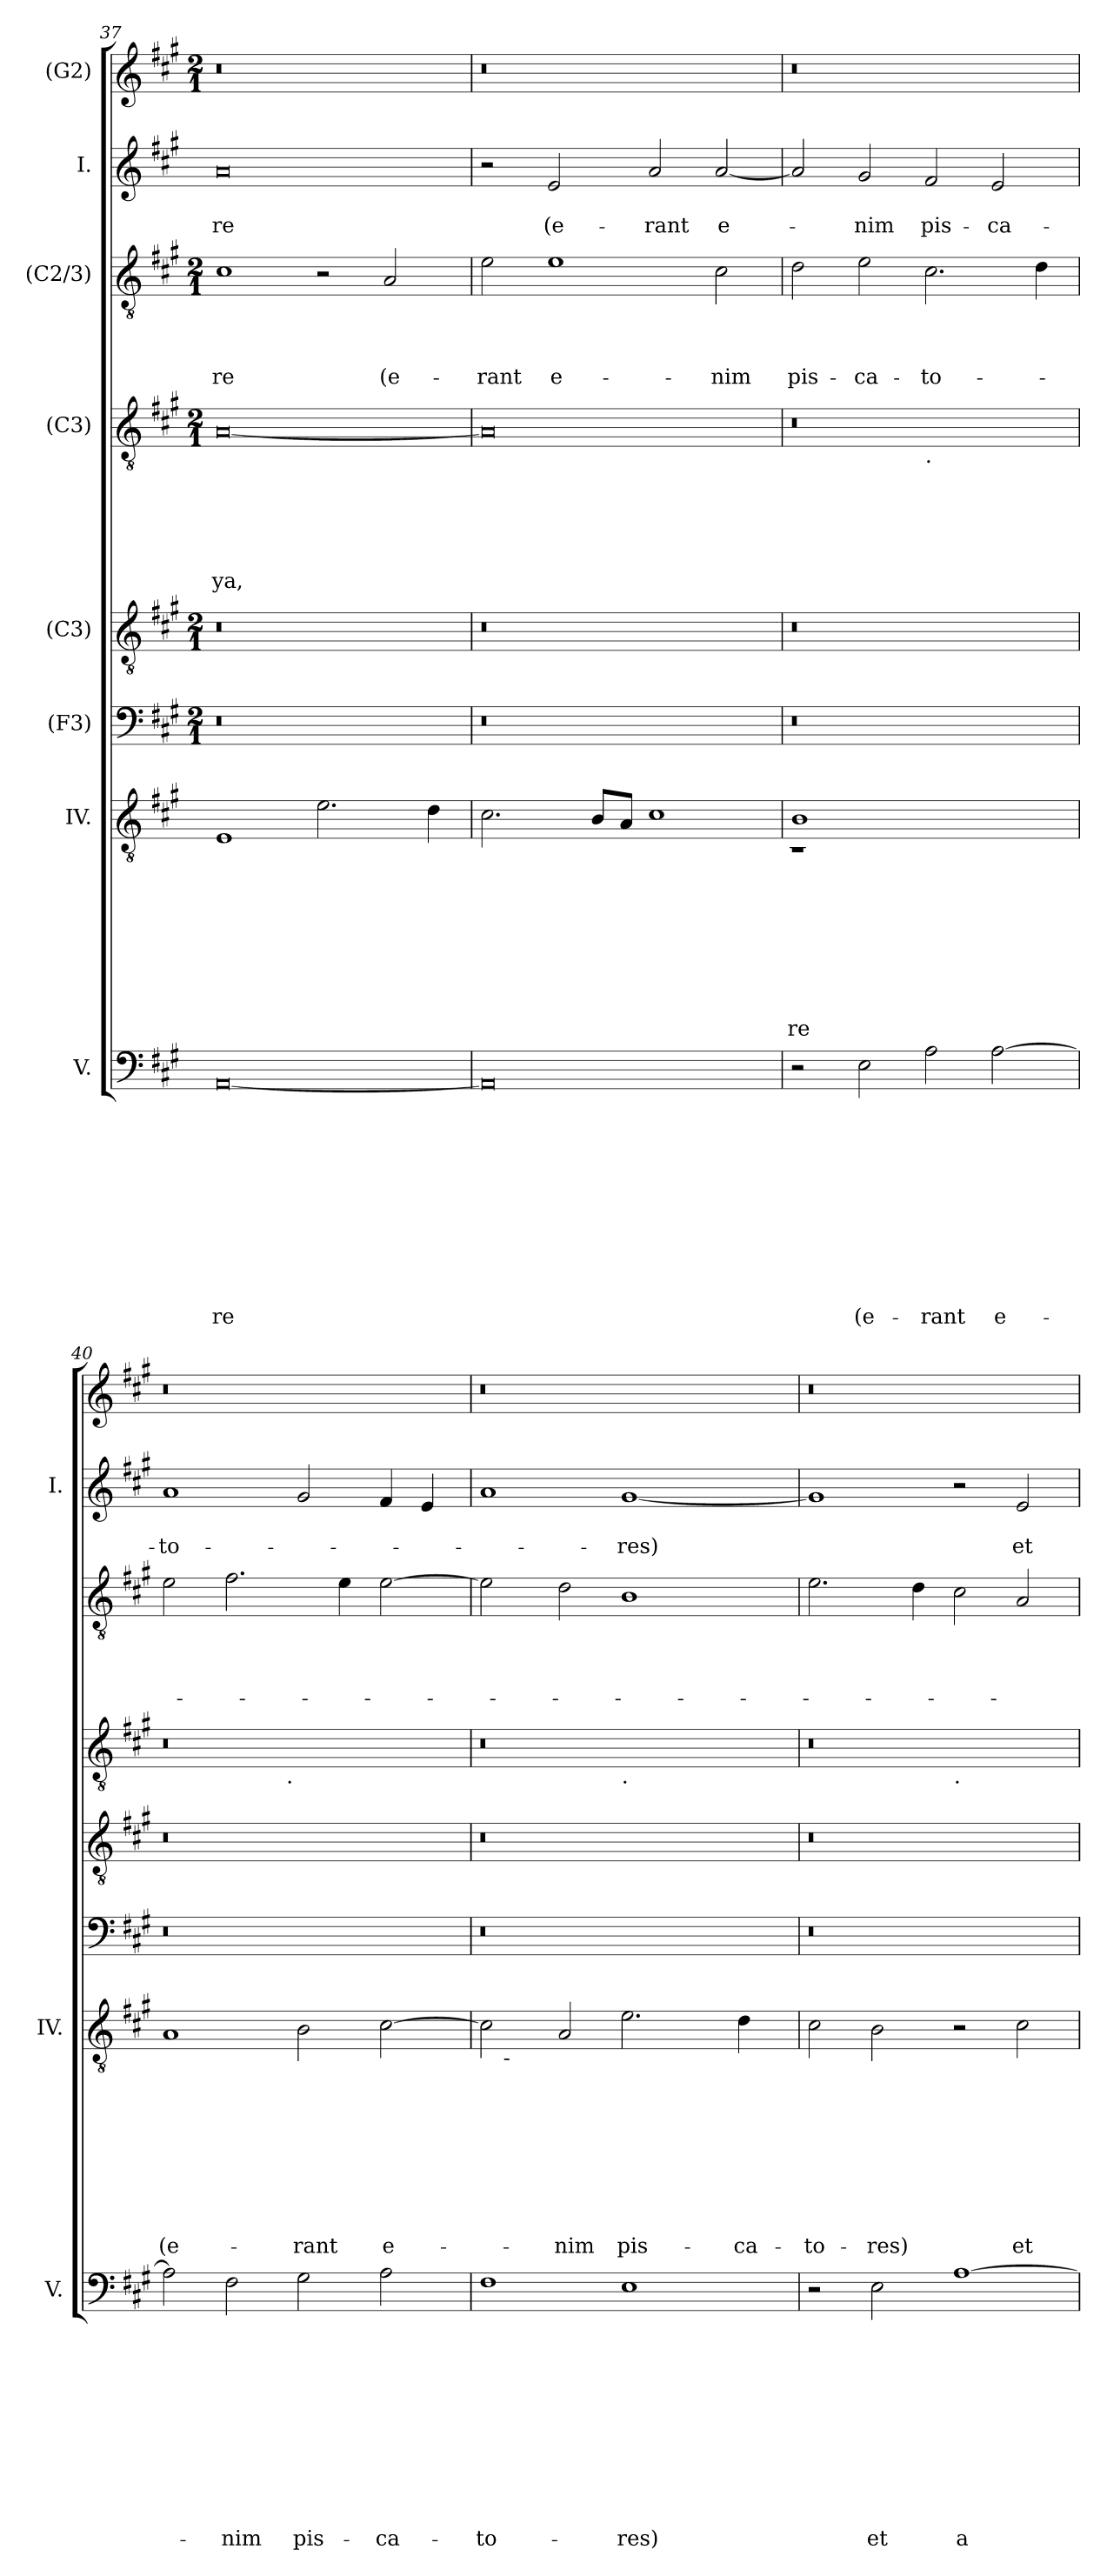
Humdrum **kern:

**kern	**text	**text	**text	**text	**text	**text	**text	**text	**text	**text	**text	**kern	**text	**text	**text	**text	**text	**text	**text	**text	**text	**kern	**kern	**kern	**text	**text	**text	**text	**text	**text	**kern	**text	**text	**text	**text	**kern	**text	**text	**kern
*part8	*part8	*part8	*part8	*part8	*part8	*part8	*part8	*part8	*part8	*part8	*part8	*part7	*part7	*part7	*part7	*part7	*part7	*part7	*part7	*part7	*part7	*part6	*part5	*part4	*part4	*part4	*part4	*part4	*part4	*part4	*part3	*part3	*part3	*part3	*part3	*part2	*part2	*part2	*part1
*staff8	*staff8	*staff8	*staff8	*staff8	*staff8	*staff8	*staff8	*staff8	*staff8	*staff8	*staff8	*staff7	*staff7	*staff7	*staff7	*staff7	*staff7	*staff7	*staff7	*staff7	*staff7	*staff6	*staff5	*staff4	*staff4	*staff4	*staff4	*staff4	*staff4	*staff4	*staff3	*staff3	*staff3	*staff3	*staff3	*staff2	*staff2	*staff2	*staff1
*I"V.	*	*	*	*	*	*	*	*	*	*	*	*I"IV.	*	*	*	*	*	*	*	*	*	*I"(F3)	*I"(C3)	*I"(C3)	*	*	*	*	*	*	*I"(C2/3)	*	*	*	*	*I"I.	*	*	*I"(G2)
*I'V.	*	*	*	*	*	*	*	*	*	*	*	*I'IV.	*	*	*	*	*	*	*	*	*	*	*	*	*	*	*	*	*	*	*	*	*	*	*	*I'I.	*	*	*
*clefF4	*	*	*	*	*	*	*	*	*	*	*	*clefGv2	*	*	*	*	*	*	*	*	*	*clefF4	*clefGv2	*clefGv2	*	*	*	*	*	*	*clefGv2	*	*	*	*	*clefG2	*	*	*clefG2
*k[f#c#g#]	*	*	*	*	*	*	*	*	*	*	*	*k[f#c#g#]	*	*	*	*	*	*	*	*	*	*k[f#c#g#]	*k[f#c#g#]	*k[f#c#g#]	*	*	*	*	*	*	*k[f#c#g#]	*	*	*	*	*k[f#c#g#]	*	*	*k[f#c#g#]
*A:	*	*	*	*	*	*	*	*	*	*	*	*A:	*	*	*	*	*	*	*	*	*	*A:	*A:	*A:	*	*	*	*	*	*	*A:	*	*	*	*	*A:	*	*	*A:
*	*	*	*	*	*	*	*	*	*	*	*	*	*	*	*	*	*	*	*	*	*	*M2/1	*M2/1	*M2/1	*	*	*	*	*	*	*M2/1	*	*	*	*	*	*	*	*M2/1
=37	=37	=37	=37	=37	=37	=37	=37	=37	=37	=37	=37	=37	=37	=37	=37	=37	=37	=37	=37	=37	=37	=37	=37	=37	=37	=37	=37	=37	=37	=37	=37	=37	=37	=37	=37	=37	=37	=37	=37
!	!	!	!	!	!	!	!	!	!	!	!LO:LY:b:rj	!	!	!	!	!	!	!	!	!	!	!	!	!	!	!	!	!	!	!LO:LY:b	!	!	!	!	!LO:LY:b	!	!	!LO:LY:b:rj	!
[<0AA	.	.	.	.	.	.	.	.	.	.	re	1E	.	.	.	.	.	.	.	.	.	0r	0r	[<0A	.	.	.	.	.	ya,	1c#	.	.	.	-re	0a	.	-re	0r
.	.	.	.	.	.	.	.	.	.	.	.	2.e\	.	.	.	.	.	.	.	.	.	.	.	.	.	.	.	.	.	.	2r	.	.	.	.	.	.	.	.
!	!	!	!	!	!	!	!	!	!	!	!	!	!	!	!	!	!	!	!	!	!	!	!	!	!	!	!	!	!	!	!	!	!	!	!LO:LY:b:rj	!	!	!	!
.	.	.	.	.	.	.	.	.	.	.	.	.	.	.	.	.	.	.	.	.	.	.	.	.	.	.	.	.	.	.	2A/	.	.	.	(e-	.	.	.	.
.	.	.	.	.	.	.	.	.	.	.	.	4d\	.	.	.	.	.	.	.	.	.	.	.	.	.	.	.	.	.	.	.	.	.	.	.	.	.	.	.
=38	=38	=38	=38	=38	=38	=38	=38	=38	=38	=38	=38	=38	=38	=38	=38	=38	=38	=38	=38	=38	=38	=38	=38	=38	=38	=38	=38	=38	=38	=38	=38	=38	=38	=38	=38	=38	=38	=38	=38
!	!	!	!	!	!	!	!	!	!	!	!	!	!	!	!	!	!	!	!	!	!	!	!	!	!	!	!	!	!	!	!	!	!	!	!LO:LY:b	!	!	!	!
0AA]	.	.	.	.	.	.	.	.	.	.	.	2.c#\	.	.	.	.	.	.	.	.	.	0r	0r	0A]	.	.	.	.	.	.	2e\	.	.	.	-rant	2r	.	.	0r
!	!	!	!	!	!	!	!	!	!	!	!	!	!	!	!	!	!	!	!	!	!	!	!	!	!	!	!	!	!	!	!	!	!	!	!LO:LY:b:rj	!	!	!LO:LY:b:rj	!
.	.	.	.	.	.	.	.	.	.	.	.	.	.	.	.	.	.	.	.	.	.	.	.	.	.	.	.	.	.	.	1e	.	.	.	e-	2e/	.	(e-	.
.	.	.	.	.	.	.	.	.	.	.	.	8B/L	.	.	.	.	.	.	.	.	.	.	.	.	.	.	.	.	.	.	.	.	.	.	.	.	.	.	.
.	.	.	.	.	.	.	.	.	.	.	.	8A/J	.	.	.	.	.	.	.	.	.	.	.	.	.	.	.	.	.	.	.	.	.	.	.	.	.	.	.
!	!	!	!	!	!	!	!	!	!	!	!	!	!	!	!	!	!	!	!	!	!	!	!	!	!	!	!	!	!	!	!	!	!	!	!	!	!	!LO:LY:b	!
.	.	.	.	.	.	.	.	.	.	.	.	1c#	.	.	.	.	.	.	.	.	.	.	.	.	.	.	.	.	.	.	.	.	.	.	.	2a/	.	-rant	.
!	!	!	!	!	!	!	!	!	!	!	!	!	!	!	!	!	!	!	!	!	!	!	!	!	!	!	!	!	!	!	!	!	!	!	!LO:LY:b	!	!	!LO:LY:b:rj	!
.	.	.	.	.	.	.	.	.	.	.	.	.	.	.	.	.	.	.	.	.	.	.	.	.	.	.	.	.	.	.	2c#\	.	.	.	-nim	[<2a/	.	e-	.
=39	=39	=39	=39	=39	=39	=39	=39	=39	=39	=39	=39	=39	=39	=39	=39	=39	=39	=39	=39	=39	=39	=39	=39	=39	=39	=39	=39	=39	=39	=39	=39	=39	=39	=39	=39	=39	=39	=39	=39
*	*	*	*	*	*	*	*	*	*	*	*	*^	*	*	*	*	*	*	*	*	*	*	*	*	*	*	*	*	*	*	*	*	*	*	*	*	*	*	*
!	!	!	!	!	!	!	!	!	!	!	!	!	!LO:N:vis=1	!	!	!	!	!	!	!	!	!LO:LY:b	!	!	!	!	!	!	!	!	!	!	!	!	!	!LO:LY:b	!	!	!	!
*	*	*	*	*	*	*	*	*	*	*	*	*	*	*	*	*	*	*	*	*	*	*	*	*	*^	*	*	*	*	*	*	*	*	*	*	*	*	*	*	*
2r	.	.	.	.	.	.	.	.	.	.	.	1B	0rC	.	.	.	.	.	.	.	.	-re	0r	0r	0r	1ryy	.	.	.	.	.	.	2d\	.	.	.	pis-	2a/]	.	.	0r
!	!	!	!	!	!	!	!	!	!	!	!LO:LY:b:rj	!	!	!	!	!	!	!	!	!	!	!	!	!	!	!	!	!	!	!	!	!	!	!	!	!	!LO:LY:b	!	!	!LO:LY:b	!
2E\	.	.	.	.	.	.	.	.	.	.	(e-	.	.	.	.	.	.	.	.	.	.	.	.	.	.	.	.	.	.	.	.	.	2e\	.	.	.	-ca-	2g#/	.	-nim	.
!	!	!	!	!	!	!	!	!	!	!	!	!	!	!	!	!	!	!	!	!	!	!	!	!	!	!LO:TX:b:t=.	!	!	!	!	!	!	!	!	!	!	!	!	!	!	!
!	!	!	!	!	!	!	!	!	!	!	!LO:LY:b	!	!	!	!	!	!	!	!	!	!	!	!	!	!	!	!	!	!	!	!	!	!	!	!	!	!LO:LY:b	!	!	!LO:LY:b	!
2A\	.	.	.	.	.	.	.	.	.	.	-rant	1ryy	.	.	.	.	.	.	.	.	.	.	.	.	.	1ryy	.	.	.	.	.	.	2.c#\	.	.	.	-to-	2f#/	.	pis-	.
!	!	!	!	!	!	!	!	!	!	!	!LO:LY:b:rj	!	!	!	!	!	!	!	!	!	!	!	!	!	!	!	!	!	!	!	!	!	!	!	!	!	!	!	!	!LO:LY:b	!
[>2A\	.	.	.	.	.	.	.	.	.	.	e-	.	.	.	.	.	.	.	.	.	.	.	.	.	.	.	.	.	.	.	.	.	.	.	.	.	.	2e/	.	-ca-	.
.	.	.	.	.	.	.	.	.	.	.	.	.	.	.	.	.	.	.	.	.	.	.	.	.	.	.	.	.	.	.	.	.	4d\	.	.	.	.	.	.	.	.
*	*	*	*	*	*	*	*	*	*	*	*	*v	*v	*	*	*	*	*	*	*	*	*	*	*	*	*	*	*	*	*	*	*	*	*	*	*	*	*	*	*	*
=40	=40	=40	=40	=40	=40	=40	=40	=40	=40	=40	=40	=40	=40	=40	=40	=40	=40	=40	=40	=40	=40	=40	=40	=40	=40	=40	=40	=40	=40	=40	=40	=40	=40	=40	=40	=40	=40	=40	=40	=40
!	!	!	!	!	!	!	!	!	!	!	!	!	!	!	!	!	!	!	!	!	!LO:LY:b:rj	!	!	!	!	!	!	!	!	!	!	!	!	!	!	!	!	!	!LO:LY:b	!
2A\]	.	.	.	.	.	.	.	.	.	.	.	1A	.	.	.	.	.	.	.	.	(e-	0r	0r	0r	2ryy	.	.	.	.	.	.	2e\	.	.	.	.	1a	.	-to-	0r
!	!	!	!	!	!	!	!	!	!	!	!LO:LY:b	!	!	!	!	!	!	!	!	!	!	!	!	!	!	!	!	!	!	!	!	!	!	!	!	!	!	!	!	!
2F#\	.	.	.	.	.	.	.	.	.	.	-nim	.	.	.	.	.	.	.	.	.	.	.	.	.	4...ryy	.	.	.	.	.	.	2.f#\	.	.	.	.	.	.	.	.
!	!	!	!	!	!	!	!	!	!	!	!	!	!	!	!	!	!	!	!	!	!	!	!	!	!LO:TX:b:t=.	!	!	!	!	!	!	!	!	!	!	!	!	!	!	!
.	.	.	.	.	.	.	.	.	.	.	.	.	.	.	.	.	.	.	.	.	.	.	.	.	1ryy	.	.	.	.	.	.	.	.	.	.	.	.	.	.	.
!	!	!	!	!	!	!	!	!	!	!	!LO:LY:b	!	!	!	!	!	!	!	!	!	!LO:LY:b	!	!	!	!	!	!	!	!	!	!	!	!	!	!	!	!	!	!	!
2G#\	.	.	.	.	.	.	.	.	.	.	pis-	2B\	.	.	.	.	.	.	.	.	-rant	.	.	.	.	.	.	.	.	.	.	.	.	.	.	.	2g#/	.	.	.
.	.	.	.	.	.	.	.	.	.	.	.	.	.	.	.	.	.	.	.	.	.	.	.	.	.	.	.	.	.	.	.	4e\	.	.	.	.	.	.	.	.
!	!	!	!	!	!	!	!	!	!	!	!LO:LY:b	!	!	!	!	!	!	!	!	!	!LO:LY:b:rj	!	!	!	!	!	!	!	!	!	!	!	!	!	!	!	!	!	!	!
2A\	.	.	.	.	.	.	.	.	.	.	-ca-	[<2c#\	.	.	.	.	.	.	.	.	e-	.	.	.	.	.	.	.	.	.	.	[<2e\	.	.	.	.	4f#/	.	.	.
.	.	.	.	.	.	.	.	.	.	.	.	.	.	.	.	.	.	.	.	.	.	.	.	.	.	.	.	.	.	.	.	.	.	.	.	.	4e/	.	.	.
.	.	.	.	.	.	.	.	.	.	.	.	.	.	.	.	.	.	.	.	.	.	.	.	.	32ryy	.	.	.	.	.	.	.	.	.	.	.	.	.	.	.
!!LO:LB:g=z
=41	=41	=41	=41	=41	=41	=41	=41	=41	=41	=41	=41	=41	=41	=41	=41	=41	=41	=41	=41	=41	=41	=41	=41	=41	=41	=41	=41	=41	=41	=41	=41	=41	=41	=41	=41	=41	=41	=41	=41	=41
!	!	!	!	!	!	!	!	!	!	!	!LO:LY:b	!	!	!	!	!	!	!	!	!	!	!	!	!	!	!	!	!	!	!	!	!	!	!	!	!	!	!	!	!
*	*	*	*	*	*	*	*	*	*	*	*	*^	*	*	*	*	*	*	*	*	*	*	*	*	*	*	*	*	*	*	*	*	*	*	*	*	*	*	*	*
1F#	.	.	.	.	.	.	.	.	.	.	-to-	2c#\]	16.ryy	.	.	.	.	.	.	.	.	.	0r	0r	0r	1ryy	.	.	.	.	.	.	2e\]	.	.	.	.	1a	.	.	0r
!	!	!	!	!	!	!	!	!	!	!	!	!	!LO:TX:b:t=-	!	!	!	!	!	!	!	!	!	!	!	!	!	!	!	!	!	!	!	!	!	!	!	!	!	!	!	!
.	.	.	.	.	.	.	.	.	.	.	.	.	1ryy	.	.	.	.	.	.	.	.	.	.	.	.	.	.	.	.	.	.	.	.	.	.	.	.	.	.	.	.
!	!	!	!	!	!	!	!	!	!	!	!	!	!	!	!	!	!	!	!	!	!	!LO:LY:b	!	!	!	!	!	!	!	!	!	!	!	!	!	!	!	!	!	!	!
.	.	.	.	.	.	.	.	.	.	.	.	2A/	.	.	.	.	.	.	.	.	.	-nim	.	.	.	.	.	.	.	.	.	.	2d\	.	.	.	.	.	.	.	.
!	!	!	!	!	!	!	!	!	!	!	!	!	!	!	!	!	!	!	!	!	!	!	!	!	!	!LO:TX:b:t=.	!	!	!	!	!	!	!	!	!	!	!	!	!	!	!
!	!	!	!	!	!	!	!	!	!	!	!LO:LY:b	!	!	!	!	!	!	!	!	!	!	!LO:LY:b	!	!	!	!	!	!	!	!	!	!	!	!	!	!	!	!	!	!LO:LY:b	!
1E	.	.	.	.	.	.	.	.	.	.	-res)	2.e\	.	.	.	.	.	.	.	.	.	pis-	.	.	.	1ryy	.	.	.	.	.	.	1B	.	.	.	.	[<1g#	.	-res)	.
.	.	.	.	.	.	.	.	.	.	.	.	.	2ryy	.	.	.	.	.	.	.	.	.	.	.	.	.	.	.	.	.	.	.	.	.	.	.	.	.	.	.	.
.	.	.	.	.	.	.	.	.	.	.	.	.	4ryy	.	.	.	.	.	.	.	.	.	.	.	.	.	.	.	.	.	.	.	.	.	.	.	.	.	.	.	.
!	!	!	!	!	!	!	!	!	!	!	!	!	!	!	!	!	!	!	!	!	!	!LO:LY:b	!	!	!	!	!	!	!	!	!	!	!	!	!	!	!	!	!	!	!
.	.	.	.	.	.	.	.	.	.	.	.	4d\	.	.	.	.	.	.	.	.	.	-ca-	.	.	.	.	.	.	.	.	.	.	.	.	.	.	.	.	.	.	.
.	.	.	.	.	.	.	.	.	.	.	.	.	8ryy	.	.	.	.	.	.	.	.	.	.	.	.	.	.	.	.	.	.	.	.	.	.	.	.	.	.	.	.
.	.	.	.	.	.	.	.	.	.	.	.	.	32ryy	.	.	.	.	.	.	.	.	.	.	.	.	.	.	.	.	.	.	.	.	.	.	.	.	.	.	.	.
=42	=42	=42	=42	=42	=42	=42	=42	=42	=42	=42	=42	=42	=42	=42	=42	=42	=42	=42	=42	=42	=42	=42	=42	=42	=42	=42	=42	=42	=42	=42	=42	=42	=42	=42	=42	=42	=42	=42	=42	=42	=42
!	!	!	!	!	!	!	!	!	!	!	!	!	!	!	!	!	!	!	!	!	!	!LO:LY:b	!	!	!	!	!	!	!	!	!	!	!	!	!	!	!	!	!	!	!
*	*	*	*	*	*	*	*	*	*	*	*	*v	*v	*	*	*	*	*	*	*	*	*	*	*	*	*	*	*	*	*	*	*	*	*	*	*	*	*	*	*	*
2r	.	.	.	.	.	.	.	.	.	.	.	2c#\	.	.	.	.	.	.	.	.	-to-	0r	0r	0r	1ryy	.	.	.	.	.	.	2.e\	.	.	.	.	1g#]	.	.	0r
!	!	!	!	!	!	!	!	!	!	!	!LO:LY:b	!	!	!	!	!	!	!	!	!	!LO:LY:b	!	!	!	!	!	!	!	!	!	!	!	!	!	!	!	!	!	!	!
2E\	.	.	.	.	.	.	.	.	.	.	et	2B\	.	.	.	.	.	.	.	.	-res)	.	.	.	.	.	.	.	.	.	.	.	.	.	.	.	.	.	.	.
.	.	.	.	.	.	.	.	.	.	.	.	.	.	.	.	.	.	.	.	.	.	.	.	.	.	.	.	.	.	.	.	4d\	.	.	.	.	.	.	.	.
!	!	!	!	!	!	!	!	!	!	!	!	!	!	!	!	!	!	!	!	!	!	!	!	!	!LO:TX:b:t=.	!	!	!	!	!	!	!	!	!	!	!	!	!	!	!
!	!	!	!	!	!	!	!	!	!	!	!LO:LY:b:rj	!	!	!	!	!	!	!	!	!	!	!	!	!	!	!	!	!	!	!	!	!	!	!	!	!	!	!	!	!
[>1A	.	.	.	.	.	.	.	.	.	.	a-	2r	.	.	.	.	.	.	.	.	.	.	.	.	1ryy	.	.	.	.	.	.	2c#\	.	.	.	.	2r	.	.	.
!	!	!	!	!	!	!	!	!	!	!	!	!	!	!	!	!	!	!	!	!	!LO:LY:b	!	!	!	!	!	!	!	!	!	!	!	!	!	!	!	!	!	!LO:LY:b	!
.	.	.	.	.	.	.	.	.	.	.	.	2c#\	.	.	.	.	.	.	.	.	et	.	.	.	.	.	.	.	.	.	.	2A/	.	.	.	.	2e/	.	et	.
*	*	*	*	*	*	*	*	*	*	*	*	*	*	*	*	*	*	*	*	*	*	*	*	*v	*v	*	*	*	*	*	*	*	*	*	*	*	*	*	*	*
=	=	=	=	=	=	=	=	=	=	=	=	=	=	=	=	=	=	=	=	=	=	=	=	=	=	=	=	=	=	=	=	=	=	=	=	=	=	=	=
*-	*-	*-	*-	*-	*-	*-	*-	*-	*-	*-	*-	*-	*-	*-	*-	*-	*-	*-	*-	*-	*-	*-	*-	*-	*-	*-	*-	*-	*-	*-	*-	*-	*-	*-	*-	*-	*-	*-	*-
